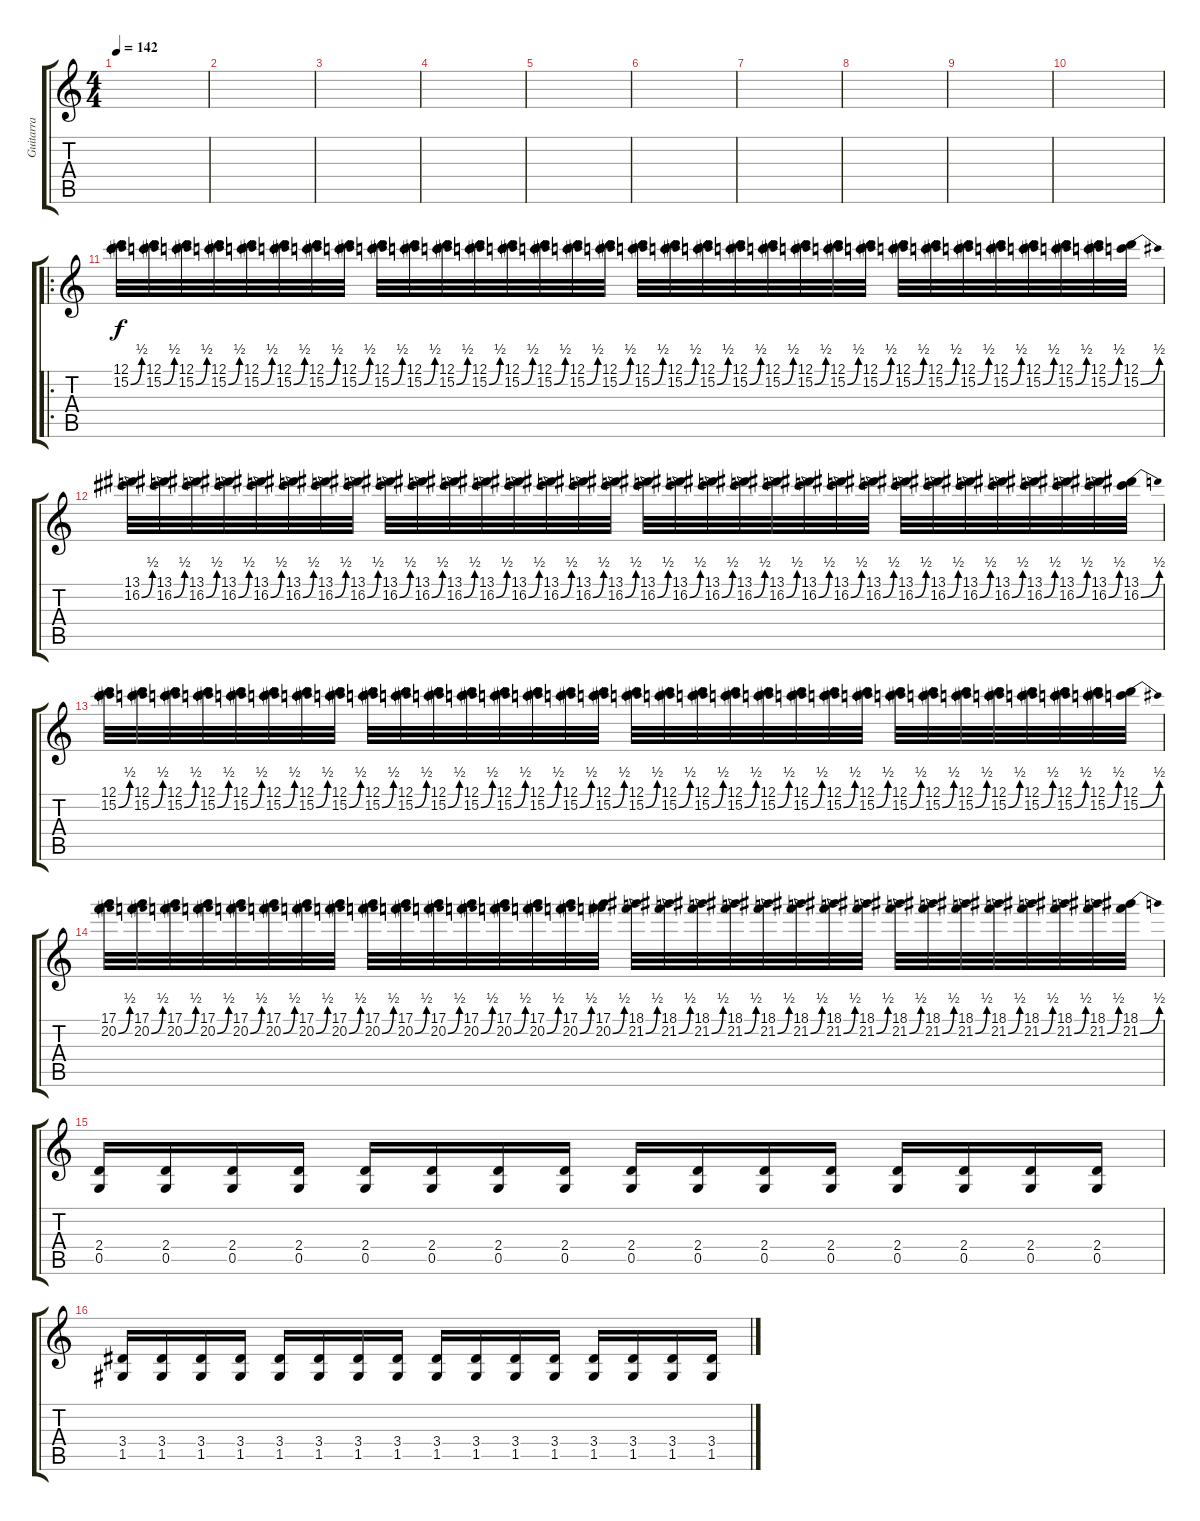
\track ("Guitarra" "Guitarra") {instrument distortionguitar}
\staff {score tabs}
\tuning (D4 A3 F3 C3 G2 D2) {hide}
\ts (4 4)
\tempo 142
\clef g2
\ks c
|
|
|
|
|
|
|
|
|
|
\ro
(12.1 15.2{be (bend 0 0 60 2)}).32 (12.1 15.2{be (bend 0 0 60 2)}).32 (12.1 15.2{be (bend 0 0 60 2)}).32 (12.1 15.2{be (bend 0 0 60 2)}).32 (12.1 15.2{be (bend 0 0 60 2)}).32 (12.1 15.2{be (bend 0 0 60 2)}).32 (12.1 15.2{be (bend 0 0 60 2)}).32 (12.1 15.2{be (bend 0 0 60 2)}).32 (12.1 15.2{be (bend 0 0 60 2)}).32 (12.1 15.2{be (bend 0 0 60 2)}).32 (12.1 15.2{be (bend 0 0 60 2)}).32 (12.1 15.2{be (bend 0 0 60 2)}).32 (12.1 15.2{be (bend 0 0 60 2)}).32 (12.1 15.2{be (bend 0 0 60 2)}).32 (12.1 15.2{be (bend 0 0 60 2)}).32 (12.1 15.2{be (bend 0 0 60 2)}).32 (12.1 15.2{be (bend 0 0 60 2)}).32 (12.1 15.2{be (bend 0 0 60 2)}).32 (12.1 15.2{be (bend 0 0 60 2)}).32 (12.1 15.2{be (bend 0 0 60 2)}).32 (12.1 15.2{be (bend 0 0 60 2)}).32 (12.1 15.2{be (bend 0 0 60 2)}).32 (12.1 15.2{be (bend 0 0 60 2)}).32 (12.1 15.2{be (bend 0 0 60 2)}).32 (12.1 15.2{be (bend 0 0 60 2)}).32 (12.1 15.2{be (bend 0 0 60 2)}).32 (12.1 15.2{be (bend 0 0 60 2)}).32 (12.1 15.2{be (bend 0 0 60 2)}).32 (12.1 15.2{be (bend 0 0 60 2)}).32 (12.1 15.2{be (bend 0 0 60 2)}).32 (12.1 15.2{be (bend 0 0 60 2)}).32 (12.1 15.2{be (bend 0 0 60 2)}).32 |
(13.1 16.2{be (bend 0 0 60 2)}).32 (13.1 16.2{be (bend 0 0 60 2)}).32 (13.1 16.2{be (bend 0 0 60 2)}).32 (13.1 16.2{be (bend 0 0 60 2)}).32 (13.1 16.2{be (bend 0 0 60 2)}).32 (13.1 16.2{be (bend 0 0 60 2)}).32 (13.1 16.2{be (bend 0 0 60 2)}).32 (13.1 16.2{be (bend 0 0 60 2)}).32 (13.1 16.2{be (bend 0 0 60 2)}).32 (13.1 16.2{be (bend 0 0 60 2)}).32 (13.1 16.2{be (bend 0 0 60 2)}).32 (13.1 16.2{be (bend 0 0 60 2)}).32 (13.1 16.2{be (bend 0 0 60 2)}).32 (13.1 16.2{be (bend 0 0 60 2)}).32 (13.1 16.2{be (bend 0 0 60 2)}).32 (13.1 16.2{be (bend 0 0 60 2)}).32 (13.1 16.2{be (bend 0 0 60 2)}).32 (13.1 16.2{be (bend 0 0 60 2)}).32 (13.1 16.2{be (bend 0 0 60 2)}).32 (13.1 16.2{be (bend 0 0 60 2)}).32 (13.1 16.2{be (bend 0 0 60 2)}).32 (13.1 16.2{be (bend 0 0 60 2)}).32 (13.1 16.2{be (bend 0 0 60 2)}).32 (13.1 16.2{be (bend 0 0 60 2)}).32 (13.1 16.2{be (bend 0 0 60 2)}).32 (13.1 16.2{be (bend 0 0 60 2)}).32 (13.1 16.2{be (bend 0 0 60 2)}).32 (13.1 16.2{be (bend 0 0 60 2)}).32 (13.1 16.2{be (bend 0 0 60 2)}).32 (13.1 16.2{be (bend 0 0 60 2)}).32 (13.1 16.2{be (bend 0 0 60 2)}).32 (13.1 16.2{be (bend 0 0 60 2)}).32 |
(12.1 15.2{be (bend 0 0 60 2)}).32 (12.1 15.2{be (bend 0 0 60 2)}).32 (12.1 15.2{be (bend 0 0 60 2)}).32 (12.1 15.2{be (bend 0 0 60 2)}).32 (12.1 15.2{be (bend 0 0 60 2)}).32 (12.1 15.2{be (bend 0 0 60 2)}).32 (12.1 15.2{be (bend 0 0 60 2)}).32 (12.1 15.2{be (bend 0 0 60 2)}).32 (12.1 15.2{be (bend 0 0 60 2)}).32 (12.1 15.2{be (bend 0 0 60 2)}).32 (12.1 15.2{be (bend 0 0 60 2)}).32 (12.1 15.2{be (bend 0 0 60 2)}).32 (12.1 15.2{be (bend 0 0 60 2)}).32 (12.1 15.2{be (bend 0 0 60 2)}).32 (12.1 15.2{be (bend 0 0 60 2)}).32 (12.1 15.2{be (bend 0 0 60 2)}).32 (12.1 15.2{be (bend 0 0 60 2)}).32 (12.1 15.2{be (bend 0 0 60 2)}).32 (12.1 15.2{be (bend 0 0 60 2)}).32 (12.1 15.2{be (bend 0 0 60 2)}).32 (12.1 15.2{be (bend 0 0 60 2)}).32 (12.1 15.2{be (bend 0 0 60 2)}).32 (12.1 15.2{be (bend 0 0 60 2)}).32 (12.1 15.2{be (bend 0 0 60 2)}).32 (12.1 15.2{be (bend 0 0 60 2)}).32 (12.1 15.2{be (bend 0 0 60 2)}).32 (12.1 15.2{be (bend 0 0 60 2)}).32 (12.1 15.2{be (bend 0 0 60 2)}).32 (12.1 15.2{be (bend 0 0 60 2)}).32 (12.1 15.2{be (bend 0 0 60 2)}).32 (12.1 15.2{be (bend 0 0 60 2)}).32 (12.1 15.2{be (bend 0 0 60 2)}).32 |
(17.1 20.2{be (bend 0 0 60 2)}).32 (17.1 20.2{be (bend 0 0 60 2)}).32 (17.1 20.2{be (bend 0 0 60 2)}).32 (17.1 20.2{be (bend 0 0 60 2)}).32 (17.1 20.2{be (bend 0 0 60 2)}).32 (17.1 20.2{be (bend 0 0 60 2)}).32 (17.1 20.2{be (bend 0 0 60 2)}).32 (17.1 20.2{be (bend 0 0 60 2)}).32 (17.1 20.2{be (bend 0 0 60 2)}).32 (17.1 20.2{be (bend 0 0 60 2)}).32 (17.1 20.2{be (bend 0 0 60 2)}).32 (17.1 20.2{be (bend 0 0 60 2)}).32 (17.1 20.2{be (bend 0 0 60 2)}).32 (17.1 20.2{be (bend 0 0 60 2)}).32 (17.1 20.2{be (bend 0 0 60 2)}).32 (17.1 20.2{be (bend 0 0 60 2)}).32 (18.1 21.2{be (bend 0 0 60 2)}).32 (18.1 21.2{be (bend 0 0 60 2)}).32 (18.1 21.2{be (bend 0 0 60 2)}).32 (18.1 21.2{be (bend 0 0 60 2)}).32 (18.1 21.2{be (bend 0 0 60 2)}).32 (18.1 21.2{be (bend 0 0 60 2)}).32 (18.1 21.2{be (bend 0 0 60 2)}).32 (18.1 21.2{be (bend 0 0 60 2)}).32 (18.1 21.2{be (bend 0 0 60 2)}).32 (18.1 21.2{be (bend 0 0 60 2)}).32 (18.1 21.2{be (bend 0 0 60 2)}).32 (18.1 21.2{be (bend 0 0 60 2)}).32 (18.1 21.2{be (bend 0 0 60 2)}).32 (18.1 21.2{be (bend 0 0 60 2)}).32 (18.1 21.2{be (bend 0 0 60 2)}).32 (18.1 21.2{be (bend 0 0 60 2)}).32 |
(2.4 0.5).16 (2.4 0.5).16 (2.4 0.5).16 (2.4 0.5).16 (2.4 0.5).16 (2.4 0.5).16 (2.4 0.5).16 (2.4 0.5).16 (2.4 0.5).16 (2.4 0.5).16 (2.4 0.5).16 (2.4 0.5).16 (2.4 0.5).16 (2.4 0.5).16 (2.4 0.5).16 (2.4 0.5).16 |
(3.4 1.5).16 (3.4 1.5).16 (3.4 1.5).16 (3.4 1.5).16 (3.4 1.5).16 (3.4 1.5).16 (3.4 1.5).16 (3.4 1.5).16 (3.4 1.5).16 (3.4 1.5).16 (3.4 1.5).16 (3.4 1.5).16 (3.4 1.5).16 (3.4 1.5).16 (3.4 1.5).16 (3.4 1.5).16
